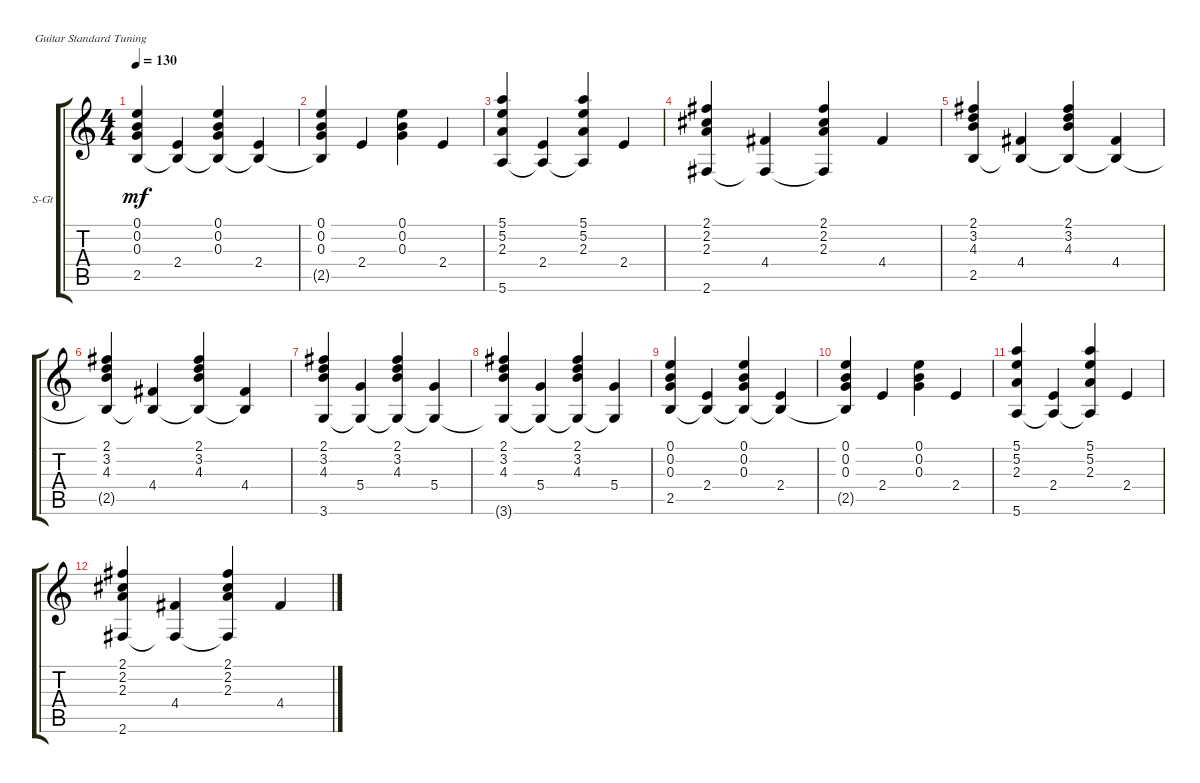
\defaultSystemsLayout 4
\bracketExtendMode groupsimilarinstruments
\firstSystemTrackNameOrientation horizontal
\otherSystemsTrackNameOrientation horizontal
\track ("Steel Guitar" "S-Gt") {instrument acousticguitarsteel}
\staff {score tabs}
\tuning (E4 B3 G3 D3 A2 E2)
\ts (4 4)
\tempo 130
\clef g2
\ks c
(0.1 0.2 0.3 2.5).4{dy mf} (2.4 2.5{t}).4 (0.1 0.3 0.2 2.5{t}).4 (2.4 2.5{t}).4 |
(0.1 0.2 0.3 2.5{t}).4 2.4.4 (0.1 0.3 0.2).4 2.4.4 |
(5.1 5.2 2.3 5.6).4 (2.4 5.6{t}).4 (5.1 5.2 2.3 5.6{t}).4 2.4.4 |
(2.1 2.2 2.3 2.6).4 (4.4 2.6{t}).4 (2.1 2.2 2.3 2.6{t}).4 4.4.4 |
(2.5 4.3 3.2 2.1).4 (4.4 2.5{t}).4 (4.3 3.2 2.5{t} 2.1).4 (4.4 2.5{t}).4 |
(2.5{t} 4.3 3.2 2.1).4 (4.4 2.5{t}).4 (4.3 3.2 2.5{t} 2.1).4 (4.4 2.5{t}).4 |
(4.3 3.2 2.1 3.6).4 (5.4 3.6{t}).4 (4.3 3.2 2.1 3.6{t}).4 (5.4 3.6{t}).4 |
(4.3 3.2 2.1 3.6{t}).4 (5.4 3.6{t}).4 (4.3 3.2 2.1 3.6{t}).4 (5.4 3.6{t}).4 |
(0.1 0.2 0.3 2.5).4 (2.4 2.5{t}).4 (0.1 0.3 0.2 2.5{t}).4 (2.4 2.5{t}).4 |
(0.1 0.2 0.3 2.5{t}).4 2.4.4 (0.1 0.3 0.2).4 2.4.4 |
(5.1 5.2 2.3 5.6).4 (2.4 5.6{t}).4 (5.1 5.2 2.3 5.6{t}).4 2.4.4 |
(2.1 2.2 2.3 2.6).4 (4.4 2.6{t}).4 (2.1 2.2 2.3 2.6{t}).4 4.4.4
